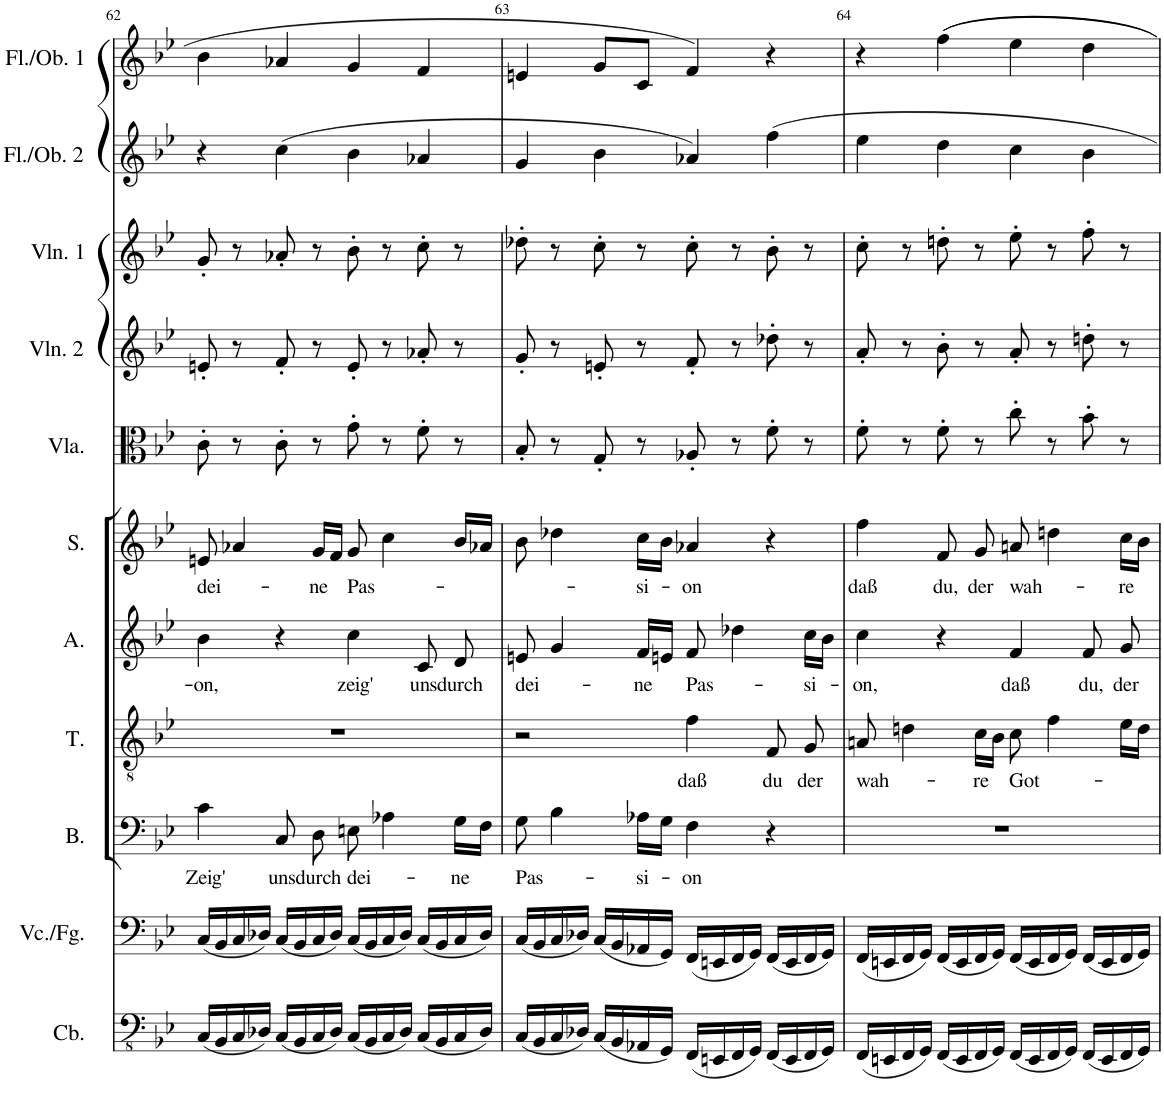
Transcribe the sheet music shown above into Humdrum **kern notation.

**kern	**kern	**kern	**text	**kern	**text	**kern	**text	**kern	**text	**kern	**kern	**kern	**kern	**kern
*part11	*part10	*part9	*part9	*part8	*part8	*part7	*part7	*part6	*part6	*part5	*part4	*part3	*part2	*part1
*staff11	*staff10	*staff9	*staff9	*staff8	*staff8	*staff7	*staff7	*staff6	*staff6	*staff5	*staff4	*staff3	*staff2	*staff1
*I"Contrabass	*I"Vcl./Fagotto	*I"Bass	*	*I"Tenor	*	*I"Alto	*	*I"Soprano	*	*I"Viola	*I"Violin 2	*I"Violin 1	*I"Fl./Ob. 2	*I"Fl./Ob. 1
*I'Cb.	*I'Vc./Fg.	*I'B.	*	*I'T.	*	*I'A.	*	*I'S.	*	*I'Vla.	*I'Vln. 2	*I'Vln. 1	*I'Fl./Ob. 2	*I'Fl./Ob. 1
!!LO:PB:g=z
*clefFv4	*clefF4	*clefF4	*	*clefGv2	*	*clefG2	*	*clefG2	*	*clefC3	*clefG2	*clefG2	*clefG2	*clefG2
*Trd7c12	*	*	*	*	*	*	*	*	*	*	*	*	*	*
*k[b-e-]	*k[b-e-]	*k[b-e-]	*	*k[b-e-]	*	*k[b-e-]	*	*k[b-e-]	*	*k[b-e-]	*k[b-e-]	*k[b-e-]	*k[b-e-]	*k[b-e-]
*M4/4	*M4/4	*M4/4	*	*M4/4	*	*M4/4	*	*M4/4	*	*M4/4	*M4/4	*M4/4	*M4/4	*M4/4
=62	=62	=62	=62	=62	=62	=62	=62	=62	=62	=62	=62	=62	=62	=62
!	!	!	!LO:LY:b	!	!	!	!LO:LY:b	!	!LO:LY:b	!	!	!	!	!
(16CC/LL	(16C/LL	4c\	Zeig'	1r	.	4b-\	-on,	8en/	dei-	8c'\	8en'/	8g'/	4r	4b-\
16BBB-/	16BB-/	.	.	.	.	.	.	.	.	.	.	.	.	.
16CC/	16C/	.	.	.	.	.	.	4a-X/	.	8r	8r	8r	.	.
16DD-X/JJ)	16D-X/JJ)	.	.	.	.	.	.	.	.	.	.	.	.	.
!	!	!	!LO:LY:b	!	!	!	!	!	!	!	!	!	!	!
(16CC/LL	(16C/LL	8C/	uns	.	.	4r	.	.	.	8c'\	8f'/	8a-X'/	(4cc\	4a-X/
16BBB-/	16BB-/	.	.	.	.	.	.	.	.	.	.	.	.	.
!	!	!	!LO:LY:b	!	!	!	!	!	!LO:LY:b	!	!	!	!	!
16CC/	16C/	8D\	durch	.	.	.	.	16g/LL	ne	8r	8r	8r	.	.
16DD-/JJ)	16D-/JJ)	.	.	.	.	.	.	16f/JJ	.	.	.	.	.	.
!	!	!	!LO:LY:b	!	!	!	!LO:LY:b	!	!LO:LY:b	!	!	!	!	!
(16CC/LL	(16C/LL	8En\	dei-	.	.	4cc\	zeig'	8g/	Pas-	8g'\	8e'/	8b-'\	4b-\	4g/
16BBB-/	16BB-/	.	.	.	.	.	.	.	.	.	.	.	.	.
16CC/	16C/	4A-X\	.	.	.	.	.	4cc\	.	8r	8r	8r	.	.
16DD-/JJ)	16D-/JJ)	.	.	.	.	.	.	.	.	.	.	.	.	.
!	!	!	!	!	!	!	!LO:LY:b	!	!	!	!	!	!	!
(16CC/LL	(16C/LL	.	.	.	.	8c/	uns	.	.	8f'\	8a-X'/	8cc'\	4a-X/	4f/
16BBB-/	16BB-/	.	.	.	.	.	.	.	.	.	.	.	.	.
!	!	!	!LO:LY:b	!	!	!	!LO:LY:b	!	!	!	!	!	!	!
16CC/	16C/	16G\LL	ne	.	.	8d/	durch	16b-/LL	.	8r	8r	8r	.	.
16DD-/JJ)	16D-/JJ)	16F\JJ	.	.	.	.	.	16a-X/JJ	.	.	.	.	.	.
=63	=63	=63	=63	=63	=63	=63	=63	=63	=63	=63	=63	=63	=63	=63
!	!	!	!LO:LY:b	!	!	!	!LO:LY:b	!	!	!	!	!	!	!
(16CC/LL	(16C/LL	8G\	Pas-	2r	.	8en/	dei-	8b-\	.	8B-'/	8g'/	8dd-X'\	4g/	4en/
16BBB-/	16BB-/	.	.	.	.	.	.	.	.	.	.	.	.	.
16CC/	16C/	4B-\	.	.	.	4g/	.	4dd-X\	.	8r	8r	8r	.	.
16DD-X/JJ)	16D-X/JJ)	.	.	.	.	.	.	.	.	.	.	.	.	.
(16CC/LL	(16C/LL	.	.	.	.	.	.	.	.	8G'/	8en'/	8cc'\	4b-\	8g/L
16BBB-/	16BB-/	.	.	.	.	.	.	.	.	.	.	.	.	.
!	!	!	!LO:LY:b	!	!	!	!LO:LY:b	!	!LO:LY:b	!	!	!	!	!
16AAA-X/	16AA-X/	16A-X\LL	-si-	.	.	16f/LL	-ne	16cc\LL	-si-	8r	8r	8r	.	8c/J
16GGG/JJ)	16GG/JJ)	16G\JJ	.	.	.	16en/JJ	.	16b-\JJ	.	.	.	.	.	.
!	!	!	!LO:LY:b	!	!LO:LY:b	!	!LO:LY:b	!	!LO:LY:b	!	!	!	!	!
(16FFF/LL	(16FF/LL	4F\	-on	4f\	daß	8f/	Pas-	4a-X/	-on	8A-X'/	8f'/	8cc'\	4a-X/)	4f/
16EEEn/	16EEn/	.	.	.	.	.	.	.	.	.	.	.	.	.
16FFF/	16FF/	.	.	.	.	4dd-X\	.	.	.	8r	8r	8r	.	.
16GGG/JJ)	16GG/JJ)	.	.	.	.	.	.	.	.	.	.	.	.	.
!	!	!	!	!	!LO:LY:b	!	!	!	!	!	!	!	!	!
(16FFF/LL	(16FF/LL	4r	.	8F/	du	.	.	4r	.	8f'\	8dd-X'\	8b-'\	4ff\	4r
16EEE/	16EE/	.	.	.	.	.	.	.	.	.	.	.	.	.
!	!	!	!	!	!LO:LY:b	!	!LO:LY:b	!	!	!	!	!	!	!
16FFF/	16FF/	.	.	8G/	der	16cc\LL	si-	.	.	8r	8r	8r	.	.
16GGG/JJ)	16GG/JJ)	.	.	.	.	16b-\JJ	.	.	.	.	.	.	.	.
=64	=64	=64	=64	=64	=64	=64	=64	=64	=64	=64	=64	=64	=64	=64
!	!	!	!	!	!LO:LY:b	!	!LO:LY:b	!	!LO:LY:b	!	!	!	!	!
(16FFF/LL	(16FF/LL	1r	.	8An/	wah-	4cc\	-on,	4ff\	daß	8f'\	8a'/	8cc'\	4ee-\	4r
16EEEn/	16EEn/	.	.	.	.	.	.	.	.	.	.	.	.	.
16FFF/	16FF/	.	.	4dn\	.	.	.	.	.	8r	8r	8r	.	.
16GGG/JJ)	16GG/JJ)	.	.	.	.	.	.	.	.	.	.	.	.	.
!	!	!	!	!	!	!	!	!	!LO:LY:b	!	!	!	!	!
(16FFF/LL	(16FF/LL	.	.	.	.	4r	.	8f/	du,	8f'\	8b-'\	8ddn'\	4dd\	4ff\
16EEE/	16EE/	.	.	.	.	.	.	.	.	.	.	.	.	.
!	!	!	!	!	!LO:LY:b	!	!	!	!LO:LY:b	!	!	!	!	!
16FFF/	16FF/	.	.	16c\LL	-re	.	.	8g/	der	8r	8r	8r	.	.
16GGG/JJ)	16GG/JJ)	.	.	16B-\JJ	.	.	.	.	.	.	.	.	.	.
!	!	!	!	!	!LO:LY:b	!	!LO:LY:b	!	!LO:LY:b	!	!	!	!	!
(16FFF/LL	(16FF/LL	.	.	8c\	Got-	4f/	daß	8an/	wah-	8cc'\	8a'/	8ee-'\	4cc\	4ee-\
16EEE/	16EE/	.	.	.	.	.	.	.	.	.	.	.	.	.
16FFF/	16FF/	.	.	4f\	.	.	.	4ddn\	.	8r	8r	8r	.	.
16GGG/JJ)	16GG/JJ)	.	.	.	.	.	.	.	.	.	.	.	.	.
!	!	!	!	!	!	!	!LO:LY:b	!	!	!	!	!	!	!
(16FFF/LL	(16FF/LL	.	.	.	.	8f/	du,	.	.	8b-'\	8ddn'\	8ff'\	4b-\	4dd\
16EEE/	16EE/	.	.	.	.	.	.	.	.	.	.	.	.	.
!	!	!	!	!	!	!	!LO:LY:b	!	!LO:LY:b	!	!	!	!	!
16FFF/	16FF/	.	.	16e-\LL	.	8g/	der	16cc\LL	re	8r	8r	8r	.	.
16GGG/JJ)	16GG/JJ)	.	.	16d\JJ	.	.	.	16b-\JJ	.	.	.	.	.	.
=	=	=	=	=	=	=	=	=	=	=	=	=	=	=
*-	*-	*-	*-	*-	*-	*-	*-	*-	*-	*-	*-	*-	*-	*-
